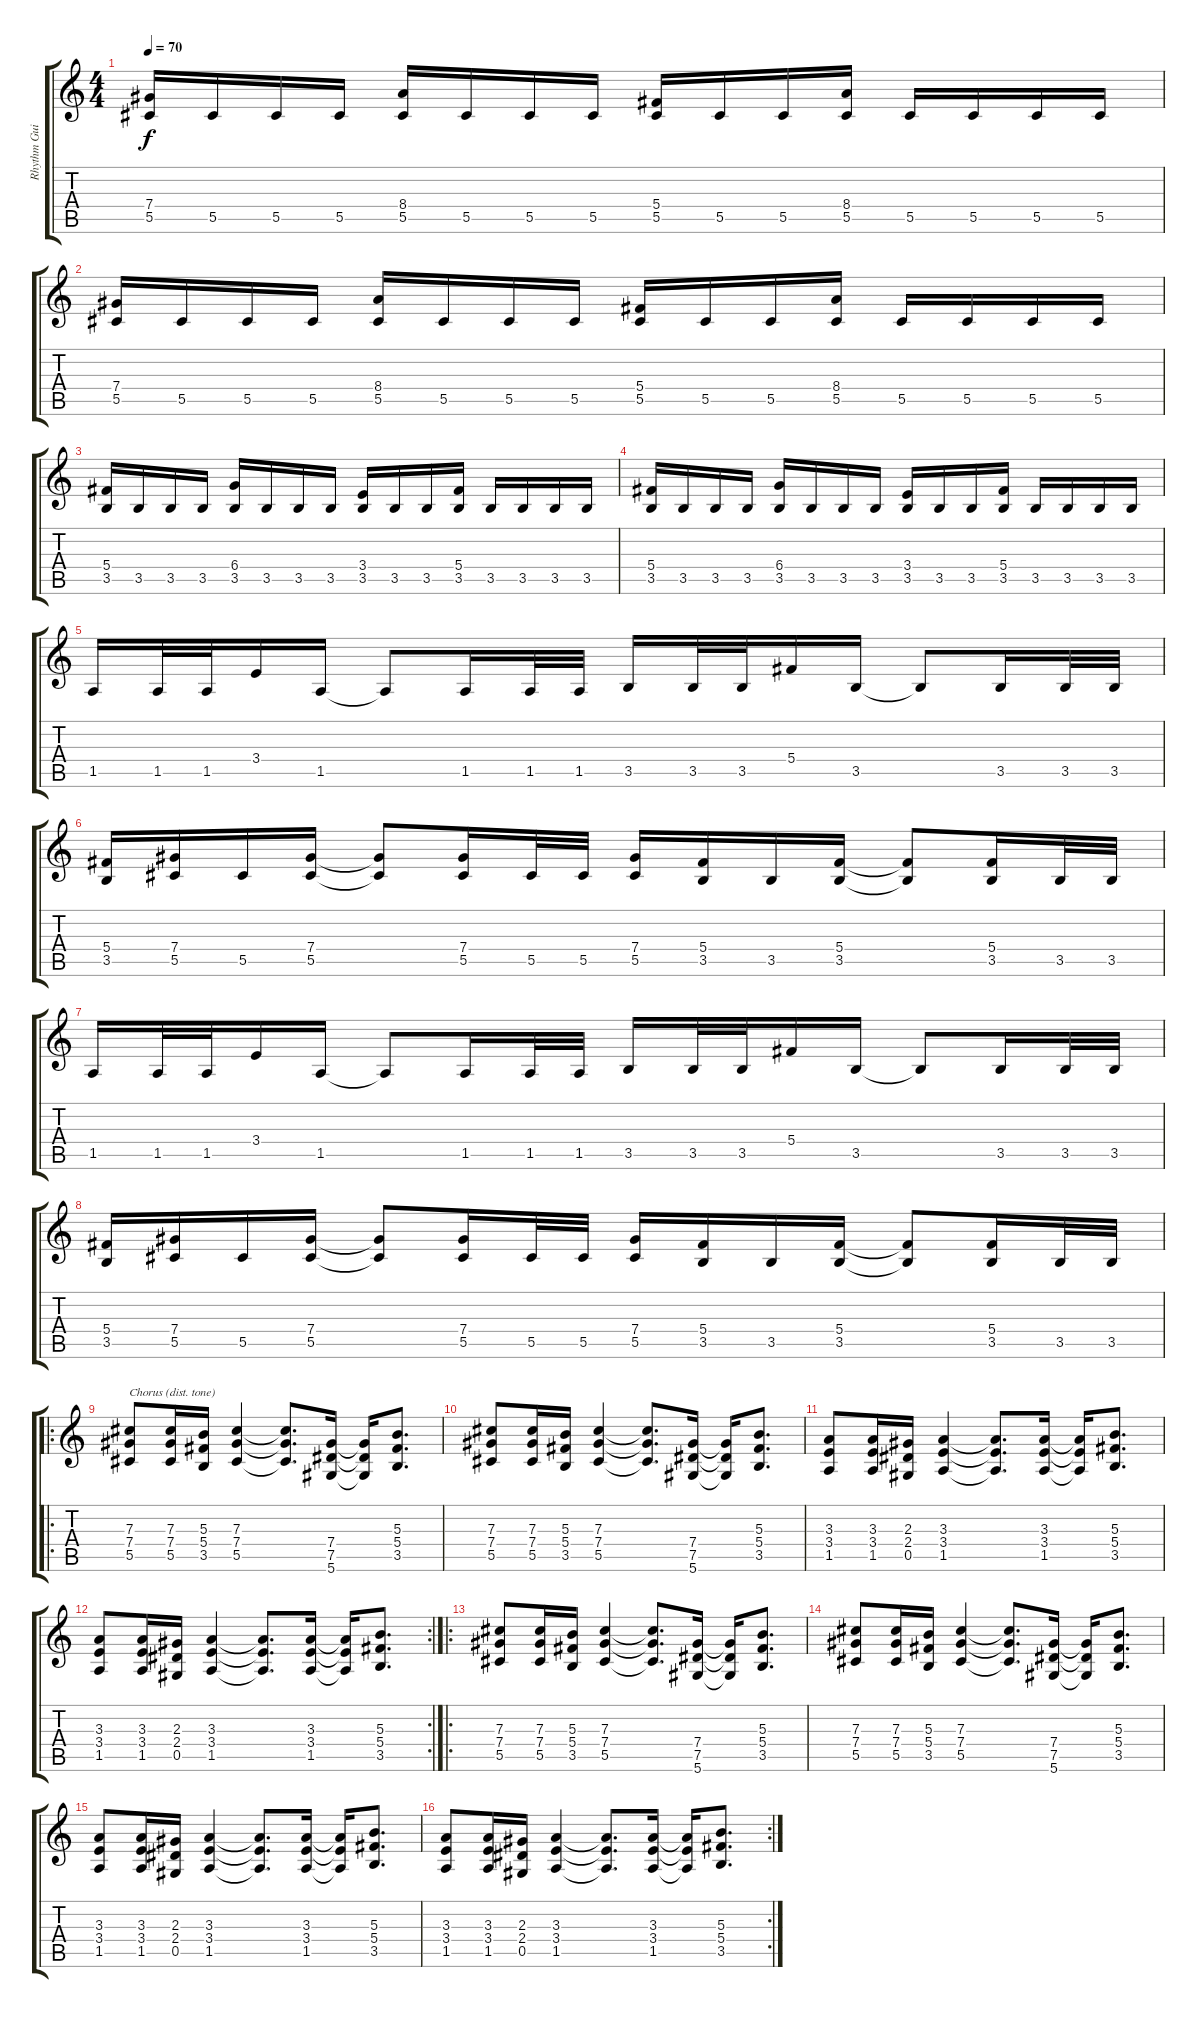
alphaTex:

\track ("Rhythm Guitar" "Rhythm Gui") {instrument distortionguitar}
\staff {score tabs}
\tuning (Eb4 Bb3 Gb3 Db3 Ab2 Eb2) {hide}
\ts (4 4)
\tempo 70
\clef g2
\ks c
(7.4 5.5).16{dy f} 5.5.16 5.5.16 5.5.16 (8.4 5.5).16 5.5.16 5.5.16 5.5.16 (5.4 5.5).16 5.5.16 5.5.16 (8.4 5.5).16 5.5.16 5.5.16 5.5.16 5.5.16 |
(7.4 5.5).16 5.5.16 5.5.16 5.5.16 (8.4 5.5).16 5.5.16 5.5.16 5.5.16 (5.4 5.5).16 5.5.16 5.5.16 (8.4 5.5).16 5.5.16 5.5.16 5.5.16 5.5.16 |
(5.4 3.5).16 3.5.16 3.5.16 3.5.16 (6.4 3.5).16 3.5.16 3.5.16 3.5.16 (3.4 3.5).16 3.5.16 3.5.16 (5.4 3.5).16 3.5.16 3.5.16 3.5.16 3.5.16 |
(5.4 3.5).16 3.5.16 3.5.16 3.5.16 (6.4 3.5).16 3.5.16 3.5.16 3.5.16 (3.4 3.5).16 3.5.16 3.5.16 (5.4 3.5).16 3.5.16 3.5.16 3.5.16 3.5.16 |
1.5.16 1.5.32 1.5.32 3.4.16 1.5.16 1.5{t}.8 1.5.16 1.5.32 1.5.32 3.5.16 3.5.32 3.5.32 5.4.16 3.5.16 3.5{t}.8 3.5.16 3.5.32 3.5.32 |
(5.4 3.5).16 (7.4 5.5).16 5.5.16 (7.4 5.5).16 (7.4{t} 5.5{t}).8 (7.4 5.5).16 5.5.32 5.5.32 (7.4 5.5).16 (5.4 3.5).16 3.5.16 (5.4 3.5).16 (5.4{t} 3.5{t}).8 (5.4 3.5).16 3.5.32 3.5.32 |
1.5.16 1.5.32 1.5.32 3.4.16 1.5.16 1.5{t}.8 1.5.16 1.5.32 1.5.32 3.5.16 3.5.32 3.5.32 5.4.16 3.5.16 3.5{t}.8 3.5.16 3.5.32 3.5.32 |
(5.4 3.5).16 (7.4 5.5).16 5.5.16 (7.4 5.5).16 (7.4{t} 5.5{t}).8 (7.4 5.5).16 5.5.32 5.5.32 (7.4 5.5).16 (5.4 3.5).16 3.5.16 (5.4 3.5).16 (5.4{t} 3.5{t}).8 (5.4 3.5).16 3.5.32 3.5.32 |
\ro
(7.3 7.4 5.5).8{txt "Chorus (dist. tone)" instrument distortionguitar} (7.3 7.4 5.5).16 (5.3 5.4 3.5).16 (7.3 7.4 5.5).4 (7.3{t} 7.4{t} 5.5{t}).8{d} (7.4 7.5 5.6).16 (7.4{t} 7.5{t} 5.6{t}).16 (5.3 5.4 3.5).8{d} |
(7.3 7.4 5.5).8 (7.3 7.4 5.5).16 (5.3 5.4 3.5).16 (7.3 7.4 5.5).4 (7.3{t} 7.4{t} 5.5{t}).8{d} (7.4 7.5 5.6).16 (7.4{t} 7.5{t} 5.6{t}).16 (5.3 5.4 3.5).8{d} |
(3.3 3.4 1.5).8 (3.3 3.4 1.5).16 (2.3 2.4 0.5).16 (3.3 3.4 1.5).4 (3.3{t} 3.4{t} 1.5{t}).8{d} (3.3 3.4 1.5).16 (3.3{t} 3.4{t} 1.5{t}).16 (5.3 5.4 3.5).8{d} |
\rc 2
(3.3 3.4 1.5).8 (3.3 3.4 1.5).16 (2.3 2.4 0.5).16 (3.3 3.4 1.5).4 (3.3{t} 3.4{t} 1.5{t}).8{d} (3.3 3.4 1.5).16 (3.3{t} 3.4{t} 1.5{t}).16 (5.3 5.4 3.5).8{d} |
\ro
(7.3 7.4 5.5).8 (7.3 7.4 5.5).16 (5.3 5.4 3.5).16 (7.3 7.4 5.5).4 (7.3{t} 7.4{t} 5.5{t}).8{d} (7.4 7.5 5.6).16 (7.4{t} 7.5{t} 5.6{t}).16 (5.3 5.4 3.5).8{d} |
(7.3 7.4 5.5).8 (7.3 7.4 5.5).16 (5.3 5.4 3.5).16 (7.3 7.4 5.5).4 (7.3{t} 7.4{t} 5.5{t}).8{d} (7.4 7.5 5.6).16 (7.4{t} 7.5{t} 5.6{t}).16 (5.3 5.4 3.5).8{d} |
(3.3 3.4 1.5).8 (3.3 3.4 1.5).16 (2.3 2.4 0.5).16 (3.3 3.4 1.5).4 (3.3{t} 3.4{t} 1.5{t}).8{d} (3.3 3.4 1.5).16 (3.3{t} 3.4{t} 1.5{t}).16 (5.3 5.4 3.5).8{d} |
\rc 2
(3.3 3.4 1.5).8 (3.3 3.4 1.5).16 (2.3 2.4 0.5).16 (3.3 3.4 1.5).4 (3.3{t} 3.4{t} 1.5{t}).8{d} (3.3 3.4 1.5).16 (3.3{t} 3.4{t} 1.5{t}).16 (5.3 5.4 3.5).8{d}
